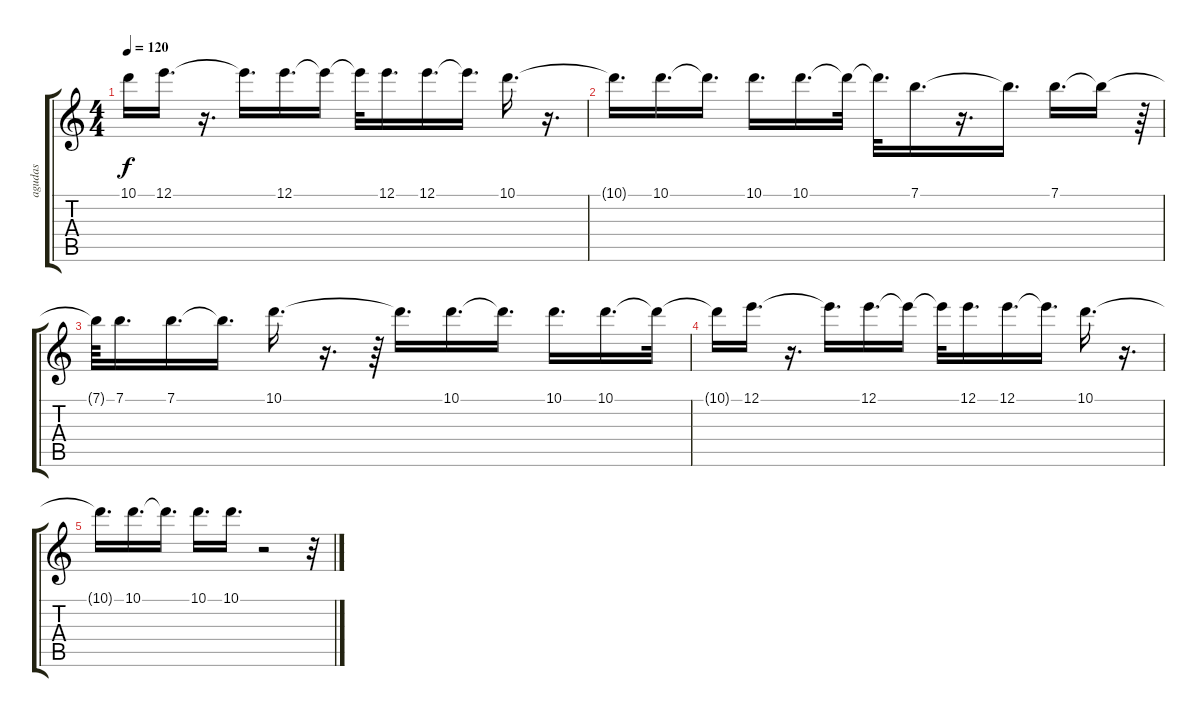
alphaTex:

\track ("agudas" "agudas") {instrument acousticguitarsteel}
\staff {score tabs}
\tuning (E4 B3 G3 D3 A2 E2) {hide}
\ts (4 4)
\tempo 120
\clef g2
\ks c
10.1{t}.16{dy f} 12.1.16{d} r.16{d} 12.1{t}.16{d} 12.1.16{d} 12.1{t}.16 12.1{t}.32 12.1.16{d} 12.1.16{d} 12.1{t}.16{d} 10.1.16{d} r.16{d} |
10.1{t}.16{d} 10.1.16{d} 10.1{t}.16{d} 10.1.16{d} 10.1.16{d} 10.1{t}.32 10.1{t}.32{d} 7.1.16{d} r.16{d} 7.1{t}.16{d} 7.1.16{d} 7.1{t}.16 r.64 |
7.1{t}.64 7.1.16{d} 7.1.16{d} 7.1{t}.16{d} 10.1.16{d} r.16{d} r.64 10.1{t}.16{d} 10.1.16{d} 10.1{t}.16{d} 10.1.16{d} 10.1.16{d} 10.1{t}.32 |
10.1{t}.16 12.1.16{d} r.16{d} 12.1{t}.16{d} 12.1.16{d} 12.1{t}.16 12.1{t}.32 12.1.16{d} 12.1.16{d} 12.1{t}.16{d} 10.1.16{d} r.16{d} |
10.1{t}.16{d} 10.1.16{d} 10.1{t}.16{d} 10.1.16{d} 10.1.16{d} r.2 r.32
